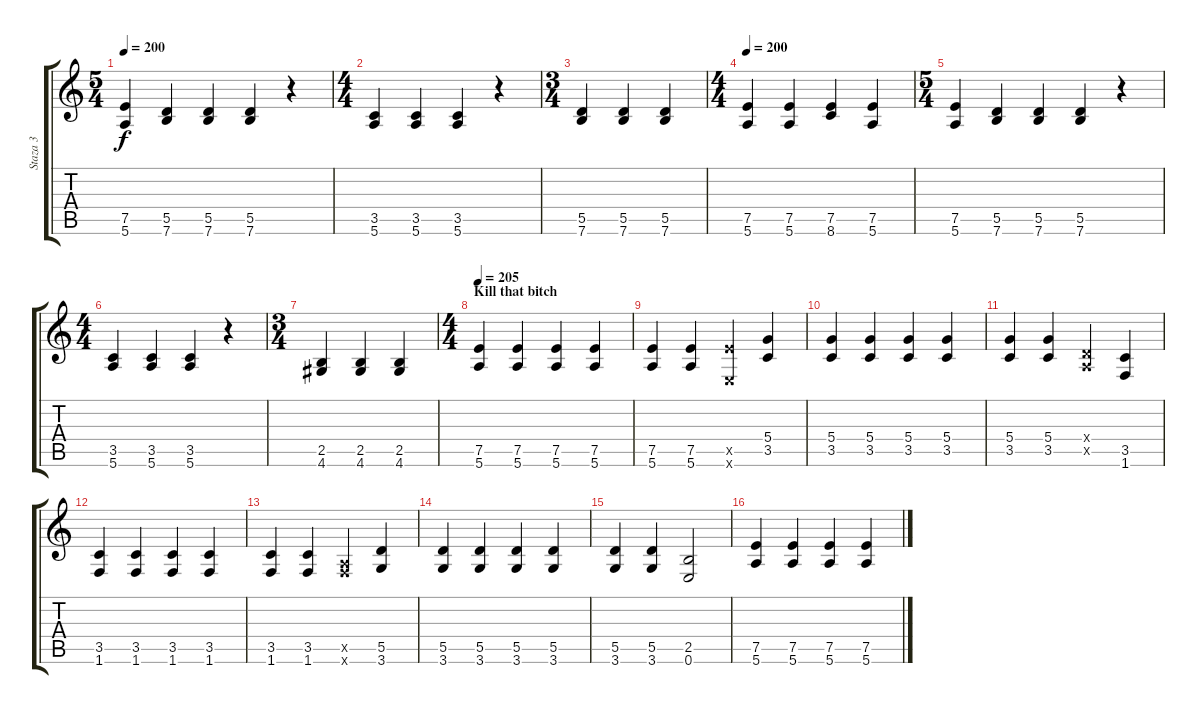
\track ("Staza 3" "Staza 3") {instrument distortionguitar}
\staff {score tabs}
\tuning (E4 B3 G3 D3 A2 E2) {hide}
\ts (5 4)
\tempo 200
\clef g2
\ks c
(7.5 5.6).4{dy f} (5.5 7.6).4 (5.5 7.6).4 (5.5 7.6).4 r.4 |
\ts (4 4)
(3.5 5.6).4 (3.5 5.6).4 (3.5 5.6).4 r.4 |
\ts (3 4)
(5.5 7.6).4 (5.5 7.6).4 (5.5 7.6).4 |
\ts (4 4)
\tempo 200
(7.5 5.6).4 (7.5 5.6).4 (7.5 8.6).4 (7.5 5.6).4 |
\ts (5 4)
(7.5 5.6).4 (5.5 7.6).4 (5.5 7.6).4 (5.5 7.6).4 r.4 |
\ts (4 4)
(3.5 5.6).4 (3.5 5.6).4 (3.5 5.6).4 r.4 |
\ts (3 4)
(2.5 4.6).4 (2.5 4.6).4 (2.5 4.6).4 |
\ts (4 4)
\section ("" "Kill that bitch")
\tempo 215
\tempo 205
(7.5 5.6).4 (7.5 5.6).4 (7.5 5.6).4 (7.5 5.6).4 |
(7.5 5.6).4 (7.5 5.6).4 (7.5{x} 0.6{x}).4 (5.4 3.5).4 |
(5.4 3.5).4 (5.4 3.5).4 (5.4 3.5).4 (5.4 3.5).4 |
(5.4 3.5).4 (5.4 3.5).4 (0.4{x} 0.5{x}).4 (3.5 1.6).4 |
(3.5 1.6).4 (3.5 1.6).4 (3.5 1.6).4 (3.5 1.6).4 |
(3.5 1.6).4 (3.5 1.6).4 (0.5{x} 1.6{x}).4 (5.5 3.6).4 |
(5.5 3.6).4 (5.5 3.6).4 (5.5 3.6).4 (5.5 3.6).4 |
(5.5 3.6).4 (5.5 3.6).4 (2.5 0.6).2 |
(7.5 5.6).4 (7.5 5.6).4 (7.5 5.6).4 (7.5 5.6).4
